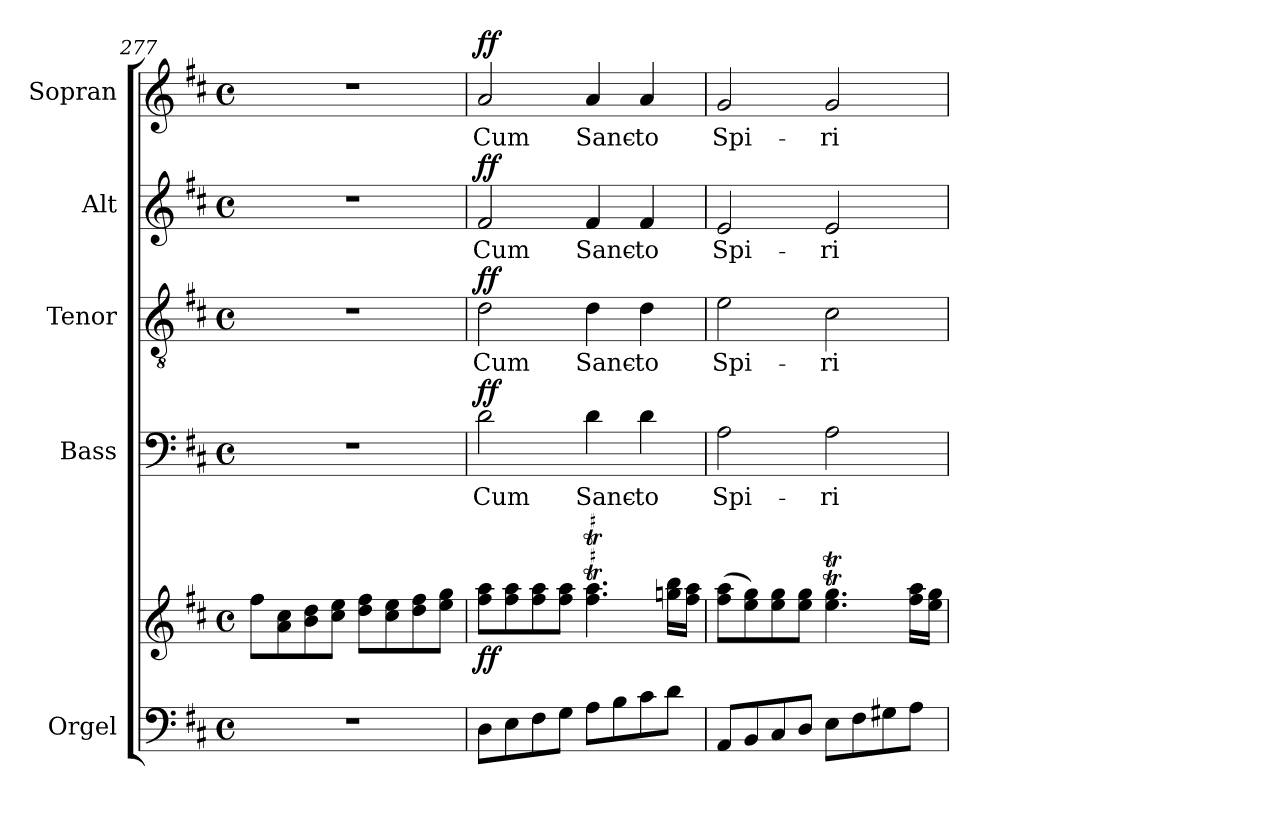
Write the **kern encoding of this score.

**kern	**kern	**dynam	**kern	**text	**dynam	**kern	**text	**dynam	**kern	**text	**dynam	**kern	**text	**dynam
*part5	*part5	*part5	*part4	*part4	*part4	*part3	*part3	*part3	*part2	*part2	*part2	*part1	*part1	*part1
*staff6	*staff5	*staff5/6	*staff4	*staff4	*staff4	*staff3	*staff3	*staff3	*staff2	*staff2	*staff2	*staff1	*staff1	*staff1
*I"Orgel	*	*	*I"Bass	*	*	*I"Tenor	*	*	*I"Alt	*	*	*I"Sopran	*	*
*I'Org.	*	*	*I'B.	*	*	*I'T.	*	*	*I'A.	*	*	*I'S.	*	*
!!LO:LB:g=z
*clefF4	*clefG2	*	*clefF4	*	*	*clefGv2	*	*	*clefG2	*	*	*clefG2	*	*
*k[f#c#]	*k[f#c#]	*	*k[f#c#]	*	*	*k[f#c#]	*	*	*k[f#c#]	*	*	*k[f#c#]	*	*
*D:	*D:	*	*D:	*	*	*D:	*	*	*D:	*	*	*D:	*	*
*M4/4	*M4/4	*	*M4/4	*	*	*M4/4	*	*	*M4/4	*	*	*M4/4	*	*
*met(c)	*met(c)	*	*met(c)	*	*	*met(c)	*	*	*met(c)	*	*	*met(c)	*	*
=277	=277	=277	=277	=277	=277	=277	=277	=277	=277	=277	=277	=277	=277	=277
1r	8ff#\L	.	1r	.	.	1r	.	.	1r	.	.	1r	.	.
.	8a\ 8cc#\	.	.	.	.	.	.	.	.	.	.	.	.	.
.	8b\ 8dd\	.	.	.	.	.	.	.	.	.	.	.	.	.
.	8cc#\ 8ee\J	.	.	.	.	.	.	.	.	.	.	.	.	.
.	8dd\ 8ff#\L	.	.	.	.	.	.	.	.	.	.	.	.	.
.	8cc#\ 8ee\	.	.	.	.	.	.	.	.	.	.	.	.	.
.	8dd\ 8ff#\	.	.	.	.	.	.	.	.	.	.	.	.	.
.	8ee\ 8gg\J	.	.	.	.	.	.	.	.	.	.	.	.	.
=278	=278	=278	=278	=278	=278	=278	=278	=278	=278	=278	=278	=278	=278	=278
!	!	!LO:DY:b	!	!LO:LY:b	!LO:DY:a	!	!LO:LY:b	!LO:DY:a	!	!LO:LY:b	!LO:DY:a	!	!LO:LY:b	!LO:DY:a
8D\L	8ff#\ 8aa\L	ff	2d\	Cum	ff	2d\	Cum	ff	2f#/	Cum	ff	2a/	Cum	ff
8E\	8ff#\ 8aa\	.	.	.	.	.	.	.	.	.	.	.	.	.
8F#\	8ff#\ 8aa\	.	.	.	.	.	.	.	.	.	.	.	.	.
8G\J	8ff#\ 8aa\J	.	.	.	.	.	.	.	.	.	.	.	.	.
!	!	!	!	!LO:LY:b	!	!	!LO:LY:b	!	!	!LO:LY:b	!	!	!LO:LY:b	!
8A\L	4.ff#\T 4.aa\T	.	4d\	Sanc-	.	4d\	Sanc-	.	4f#/	Sanc-	.	4a/	Sanc-	.
8B\	.	.	.	.	.	.	.	.	.	.	.	.	.	.
!	!	!	!	!LO:LY:b	!	!	!LO:LY:b	!	!	!LO:LY:b	!	!	!LO:LY:b	!
8c#\	.	.	4d\	-to	.	4d\	-to	.	4f#/	-to	.	4a/	-to	.
8d\J	16gg\ 16bb\LL	.	.	.	.	.	.	.	.	.	.	.	.	.
.	16ff#\ 16aa\JJ	.	.	.	.	.	.	.	.	.	.	.	.	.
=279	=279	=279	=279	=279	=279	=279	=279	=279	=279	=279	=279	=279	=279	=279
!	!	!	!	!LO:LY:b	!	!	!LO:LY:b	!	!	!LO:LY:b	!	!	!LO:LY:b	!
8AA/L	(>8ff#\ 8aa\L	.	2A\	Spi-	.	2e\	Spi-	.	2e/	Spi-	.	2g/	Spi-	.
8BB/	8ee\ 8gg\)	.	.	.	.	.	.	.	.	.	.	.	.	.
8C#/	8ee\ 8gg\	.	.	.	.	.	.	.	.	.	.	.	.	.
8D/J	8ee\ 8gg\J	.	.	.	.	.	.	.	.	.	.	.	.	.
!	!	!	!	!LO:LY:b	!	!	!LO:LY:b	!	!	!LO:LY:b	!	!	!LO:LY:b	!
8E\L	4.ee\T 4.gg\T	.	2A\	-ri-	.	2c#\	-ri-	.	2e/	-ri-	.	2g/	-ri-	.
8F#\	.	.	.	.	.	.	.	.	.	.	.	.	.	.
8G#X\	.	.	.	.	.	.	.	.	.	.	.	.	.	.
8A\J	16ff#\ 16aa\LL	.	.	.	.	.	.	.	.	.	.	.	.	.
.	16ee\ 16gg\JJ	.	.	.	.	.	.	.	.	.	.	.	.	.
=	=	=	=	=	=	=	=	=	=	=	=	=	=	=
*-	*-	*-	*-	*-	*-	*-	*-	*-	*-	*-	*-	*-	*-	*-
